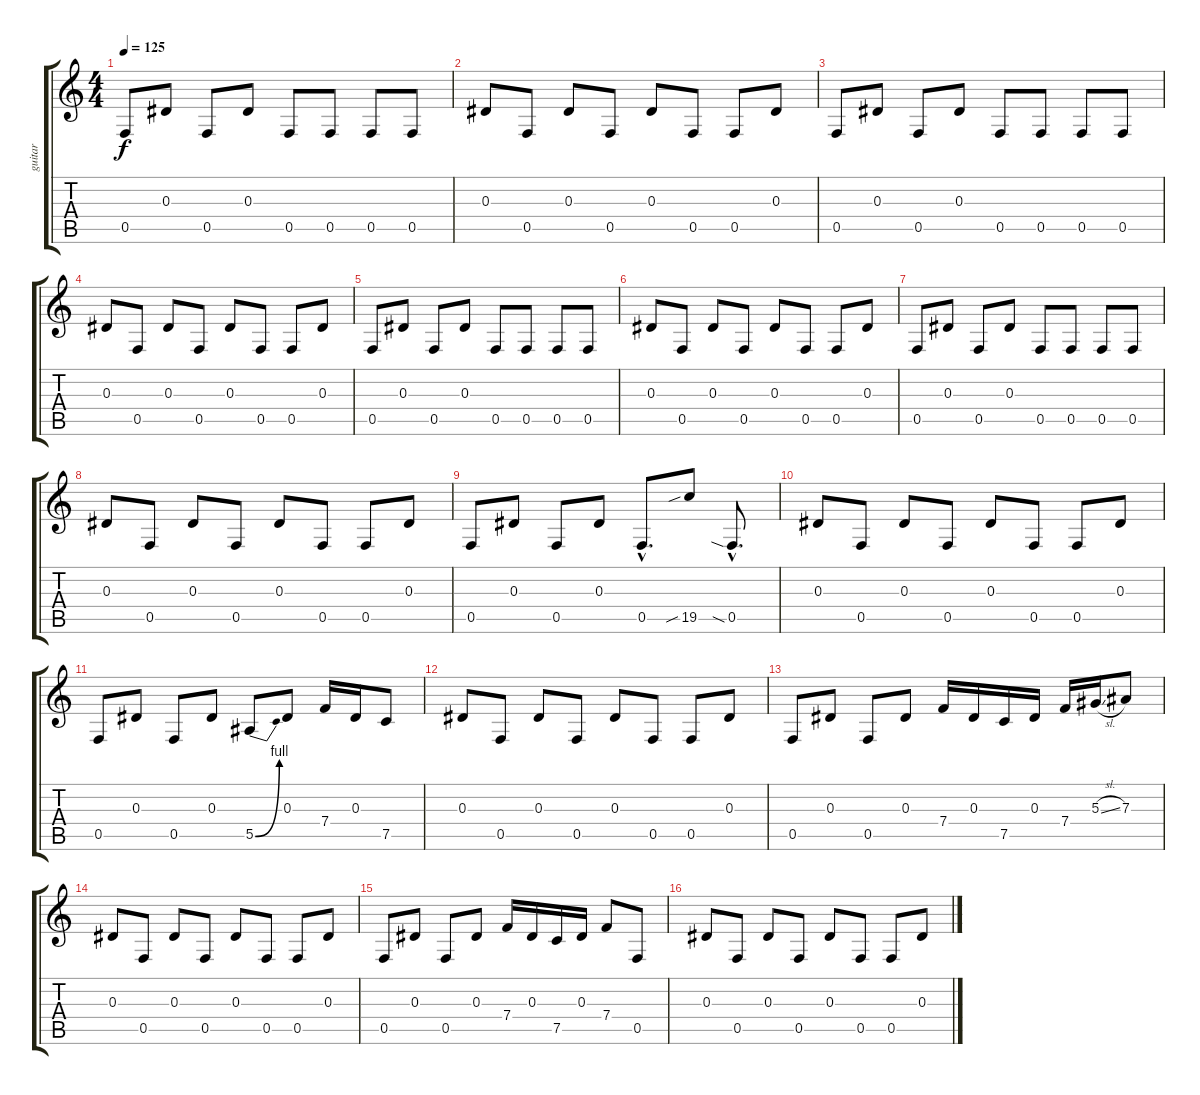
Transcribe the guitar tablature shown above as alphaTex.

\track ("guitar" "guitar") {instrument overdrivenguitar}
\staff {score tabs}
\tuning (C4 G3 Eb3 Bb2 F2 C2) {hide}
\ts (4 4)
\tempo 125
\clef g2
\ks c
0.5.8{dy f} 0.3.8 0.5.8 0.3.8 0.5.8 0.5.8 0.5.8 0.5.8 |
0.3.8 0.5.8 0.3.8 0.5.8 0.3.8 0.5.8 0.5.8 0.3.8 |
0.5.8 0.3.8 0.5.8 0.3.8 0.5.8 0.5.8 0.5.8 0.5.8 |
0.3.8 0.5.8 0.3.8 0.5.8 0.3.8 0.5.8 0.5.8 0.3.8 |
0.5.8 0.3.8 0.5.8 0.3.8 0.5.8 0.5.8 0.5.8 0.5.8 |
0.3.8 0.5.8 0.3.8 0.5.8 0.3.8 0.5.8 0.5.8 0.3.8 |
0.5.8 0.3.8 0.5.8 0.3.8 0.5.8 0.5.8 0.5.8 0.5.8 |
\section ("" "")
0.3.8 0.5.8 0.3.8 0.5.8 0.3.8 0.5.8 0.5.8 0.3.8 |
0.5.8 0.3.8 0.5.8 0.3.8 0.5{hac}.8{d} 19.5{sib}.8 0.5{sia hac}.8{d} |
0.3.8 0.5.8 0.3.8 0.5.8 0.3.8 0.5.8 0.5.8 0.3.8 |
0.5.8 0.3.8 0.5.8 0.3.8 5.5{be (bend 0 0 60 4)}.8 0.3.8 7.4.16 0.3.16 7.5.8 |
0.3.8 0.5.8 0.3.8 0.5.8 0.3.8 0.5.8 0.5.8 0.3.8 |
0.5.8 0.3.8 0.5.8 0.3.8 7.4.16 0.3.16 7.5.16 0.3.16 7.4.16 5.3{sl}.16 7.3.8 |
0.3.8 0.5.8 0.3.8 0.5.8 0.3.8 0.5.8 0.5.8 0.3.8 |
0.5.8 0.3.8 0.5.8 0.3.8 7.4.16 0.3.16 7.5.16 0.3.16 7.4.8 0.5.8 |
\section ("" "")
0.3.8 0.5.8 0.3.8 0.5.8 0.3.8 0.5.8 0.5.8 0.3.8
